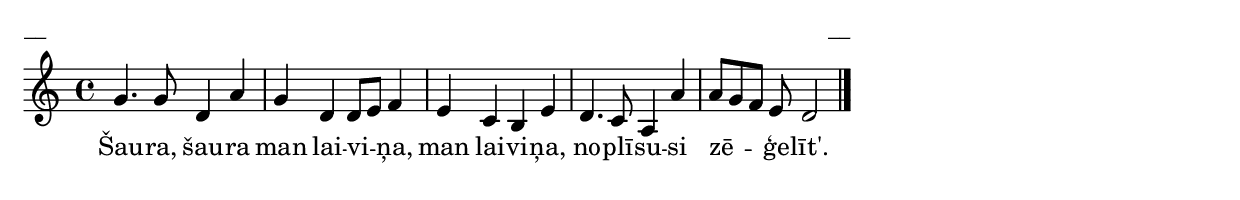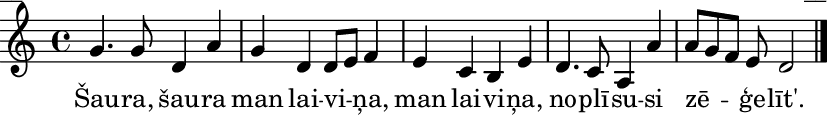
\version "2.13.18"
#(ly:set-option 'crop #t)

%\header {
%    title = "Šaura, šaura man laiviņa"
%}
% Laivas pasākums, p.6
\paper {
line-width = 14\cm
left-margin = 0.4\cm
between-system-padding = 0.1\cm
between-system-space = 0.1\cm
}
\layout {
indent = #0
ragged-last = ##f
}


voiceA = \relative c' {
\clef "treble"
\key c \major
\time 4/4
g'4. g8 d4 a' |
g4 d d8[ e] f4 |
e4 c b e |
d4. c8 a4 a' |
a8[ g f] e8 d2 |
\bar "|."
} 

lyricA = \lyricmode {
Šau -- ra, šau -- ra man lai -- vi -- ņa, man lai -- vi -- ņa, no -- plī -- su -- si zē -- ģe -- līt'.
}

fullScore = <<
\new Staff {
<<
\new Voice = "voiceA" { \oneVoice \autoBeamOff \voiceA }
\new Lyrics \lyricsto "voiceA" \lyricA
>>
}
>>

\score {
\fullScore
\header { piece = "__" opus = "__" }
}
\markup { \with-color #(x11-color 'white) \sans \smaller "__" }
\score {
\unfoldRepeats
\fullScore
\midi {
\context { \Staff \remove "Staff_performer" }
\context { \Voice \consists "Staff_performer" }
}
}



